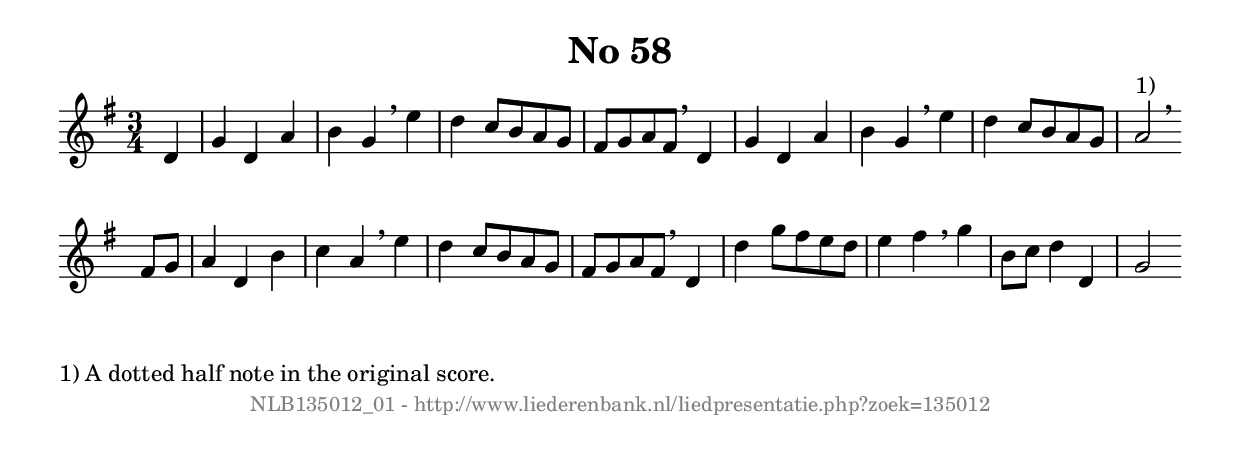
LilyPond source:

%
% produced by wce2krn 1.64 (7 June 2014)
%
\version"2.16"
#(append! paper-alist '(("long" . (cons (* 210 mm) (* 2000 mm)))))
#(set-default-paper-size "long")
sb = {\breathe}
mBreak = {\breathe }
bBreak = {\breathe }
x = {\once\override NoteHead #'style = #'cross }
gl=\glissando
itime={\override Staff.TimeSignature #'stencil = ##f }
ficta = {\once\set suggestAccidentals = ##t}
fine = {\once\override Score.RehearsalMark #'self-alignment-X = #1 \mark \markup {\italic{Fine}}}
dc = {\once\override Score.RehearsalMark #'self-alignment-X = #1 \mark \markup {\italic{D.C.}}}
dcf = {\once\override Score.RehearsalMark #'self-alignment-X = #1 \mark \markup {\italic{D.C. al Fine}}}
dcc = {\once\override Score.RehearsalMark #'self-alignment-X = #1 \mark \markup {\italic{D.C. al Coda}}}
ds = {\once\override Score.RehearsalMark #'self-alignment-X = #1 \mark \markup {\italic{D.S.}}}
dsf = {\once\override Score.RehearsalMark #'self-alignment-X = #1 \mark \markup {\italic{D.S. al Fine}}}
dsc = {\once\override Score.RehearsalMark #'self-alignment-X = #1 \mark \markup {\italic{D.S. al Coda}}}
pv = {\set Score.repeatCommands = #'((volta "1"))}
sv = {\set Score.repeatCommands = #'((volta "2"))}
tv = {\set Score.repeatCommands = #'((volta "3"))}
qv = {\set Score.repeatCommands = #'((volta "4"))}
xv = {\set Score.repeatCommands = #'((volta #f))}
\header{ tagline = ""
title = "No 58"
}
\score {{
\key g \major
\relative g'
{
\set melismaBusyProperties = #'()
\partial 32*8
\time 3/4
\tempo 4=120
\override Score.MetronomeMark #'transparent = ##t
\override Score.RehearsalMark #'break-visibility = #(vector #t #t #f)
d4 g d a' b g \sb e' d c8 b a g fis[ g a fis] \mBreak
d4 g d a' b g \sb e' d c8 b a g a2^"1)" \bar ":|:" \bBreak
fis8 g a4 d, b' c a \sb e' d c8 b a g fis[ g a fis] \mBreak
d4 d' g8 fis e d e4 fis \sb g b,8 c d4 d, g2 \bar ":|"
 }}
 \midi { }
 \layout {
            indent = 0.0\cm
}
}
\markup { \wordwrap-string #" 
1) A dotted half note in the original score.
"}
\markup { \vspace #0 } \markup { \with-color #grey \fill-line { \center-column { \smaller "NLB135012_01 - http://www.liederenbank.nl/liedpresentatie.php?zoek=135012" } } }
